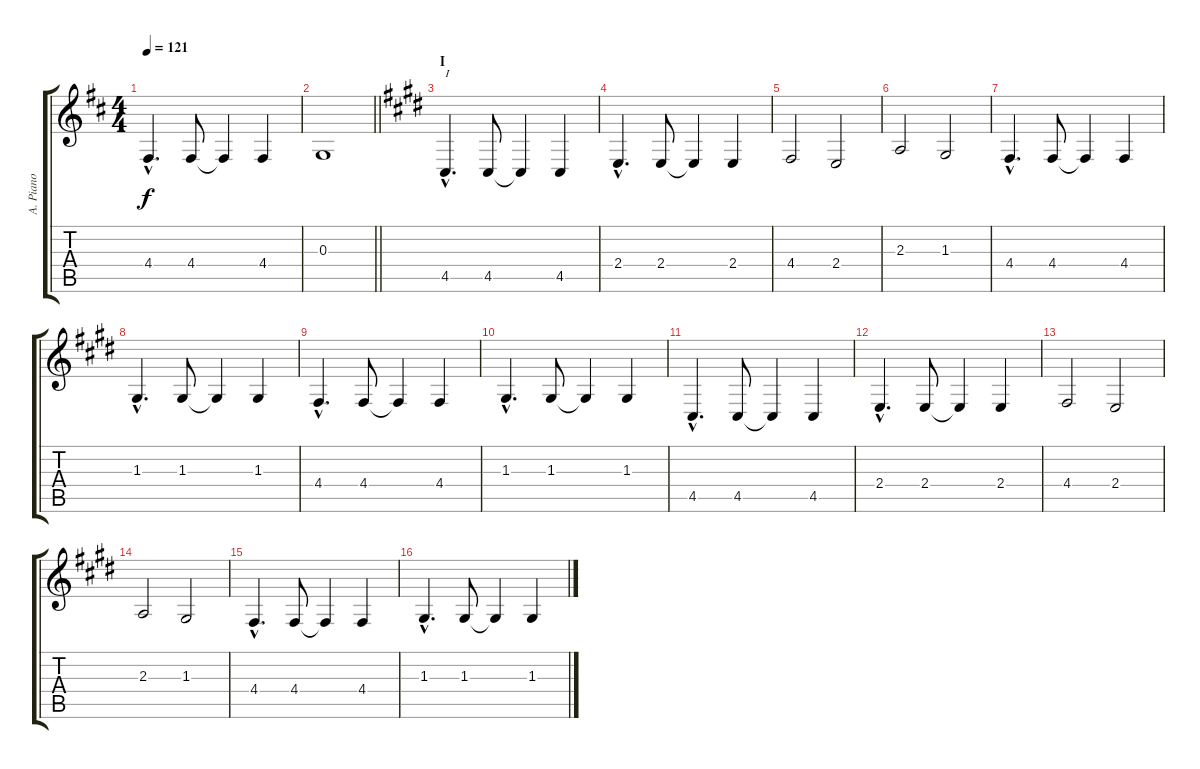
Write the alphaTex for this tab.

\track ("A. Piano" "A. Piano") {instrument acousticgrandpiano}
\staff {score tabs}
\tuning (E4 B3 G3 D3 A2 E2) {hide}
\ts (4 4)
\tempo 121
\clef g2
\ks d
4.4{hac}.4{d dy f} 4.4.8 4.4{t}.4 4.4.4 |
\barLineRight lightlight
0.3.1 |
\section ("" "I")
\ks e
4.5{hac}.4{d txt "I"} 4.5.8 4.5{t}.4 4.5.4 |
2.4{hac}.4{d} 2.4.8 2.4{t}.4 2.4.4 |
4.4.2 2.4.2 |
2.3.2 1.3.2 |
4.4{hac}.4{d} 4.4.8 4.4{t}.4 4.4.4 |
1.3{hac}.4{d} 1.3.8 1.3{t}.4 1.3.4 |
4.4{hac}.4{d} 4.4.8 4.4{t}.4 4.4.4 |
1.3{hac}.4{d} 1.3.8 1.3{t}.4 1.3.4 |
4.5{hac}.4{d} 4.5.8 4.5{t}.4 4.5.4 |
2.4{hac}.4{d} 2.4.8 2.4{t}.4 2.4.4 |
4.4.2 2.4.2 |
2.3.2 1.3.2 |
4.4{hac}.4{d} 4.4.8 4.4{t}.4 4.4.4 |
1.3{hac}.4{d} 1.3.8 1.3{t}.4 1.3.4
